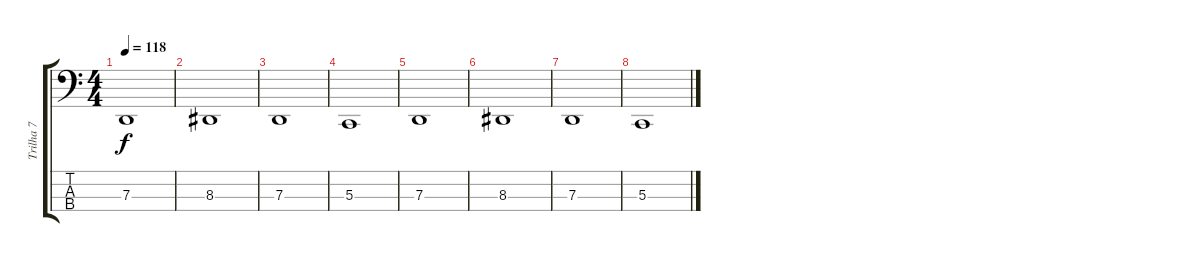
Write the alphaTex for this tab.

\track ("Trilha 7" "Trilha 7") {instrument synthstrings1}
\staff {score tabs}
\tuning (F2 C2 G1 D1) {hide}
\ts (4 4)
\tempo 118
\clef f4
\ks c
7.3.1{dy f} |
8.3.1 |
7.3.1 |
5.3.1 |
7.3.1 |
8.3.1 |
7.3.1 |
5.3.1
